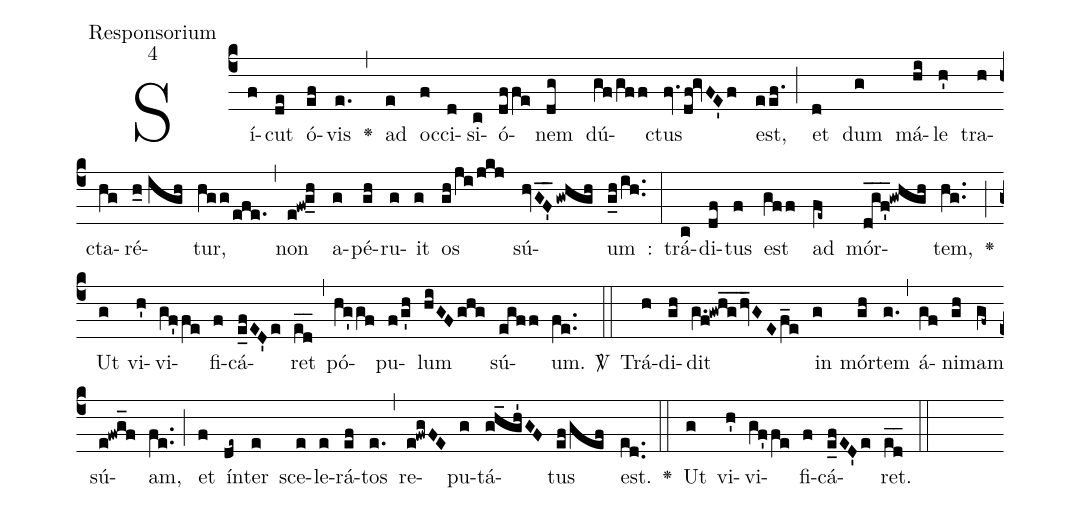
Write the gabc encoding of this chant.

office-part: Responsorium;
mode: 4;
%%
(c4)
Sí(f)cut(de) ó(ef)vis(e.) <v>\greheightstar</v>(,)
ad(e) oc(f)ci(d)si(c)ó(dffe)nem(dg) dú(gf/gff)ctus(fv./df!gvFE'f) est,(eef.) (;)
et(d) dum(g) má(hi)le(h') tra(h)cta(hg)ré(h_0//igh)tur,(hgg/efe.) (,)
non(e!fw!g_h) a(g)pé(gh)ru(g)it(g) os(gh/ji/jkj) sú(hvGF'__/gwhgh)um(g_h/ih..) :(:)
trá(c)di(df)tus(f) est(gff) ad(fe~) mór(dgf'___!gwhgh)tem,(hg..) <v>\greheightstar</v>(;)
Ut(g) vi(h')vi(gf'fe)fi(f)cá(e_fED'e)ret(ed__) (,)
pó(hg'gf)pu(f/g'h)lum(hiGF/ghg) sú(egff)um.(fe..) <sp>V/</sp>(::)
Trá(h)di(gh)dit(g.f!gwh_g_/hv_GE/f_e) in(g) mór(gh)tem(g.) (,)
á(gf)ni(gh)mam(gf~) sú(e!fwg_f)am,(fe..) (;)
et(f) ín(de~)ter(e) sce(e)le(e)rá(ef)tos(e.) (,)
re(e!fwgFE)pu(g)tá(gh_gh'GF)tus(ef/gef) est.(ed..) <v>\greheightstar</v>(::)
Ut(g) vi(h')vi(gf'fe)fi(f)cá(e_fED'e)ret.(ed__) (::)
